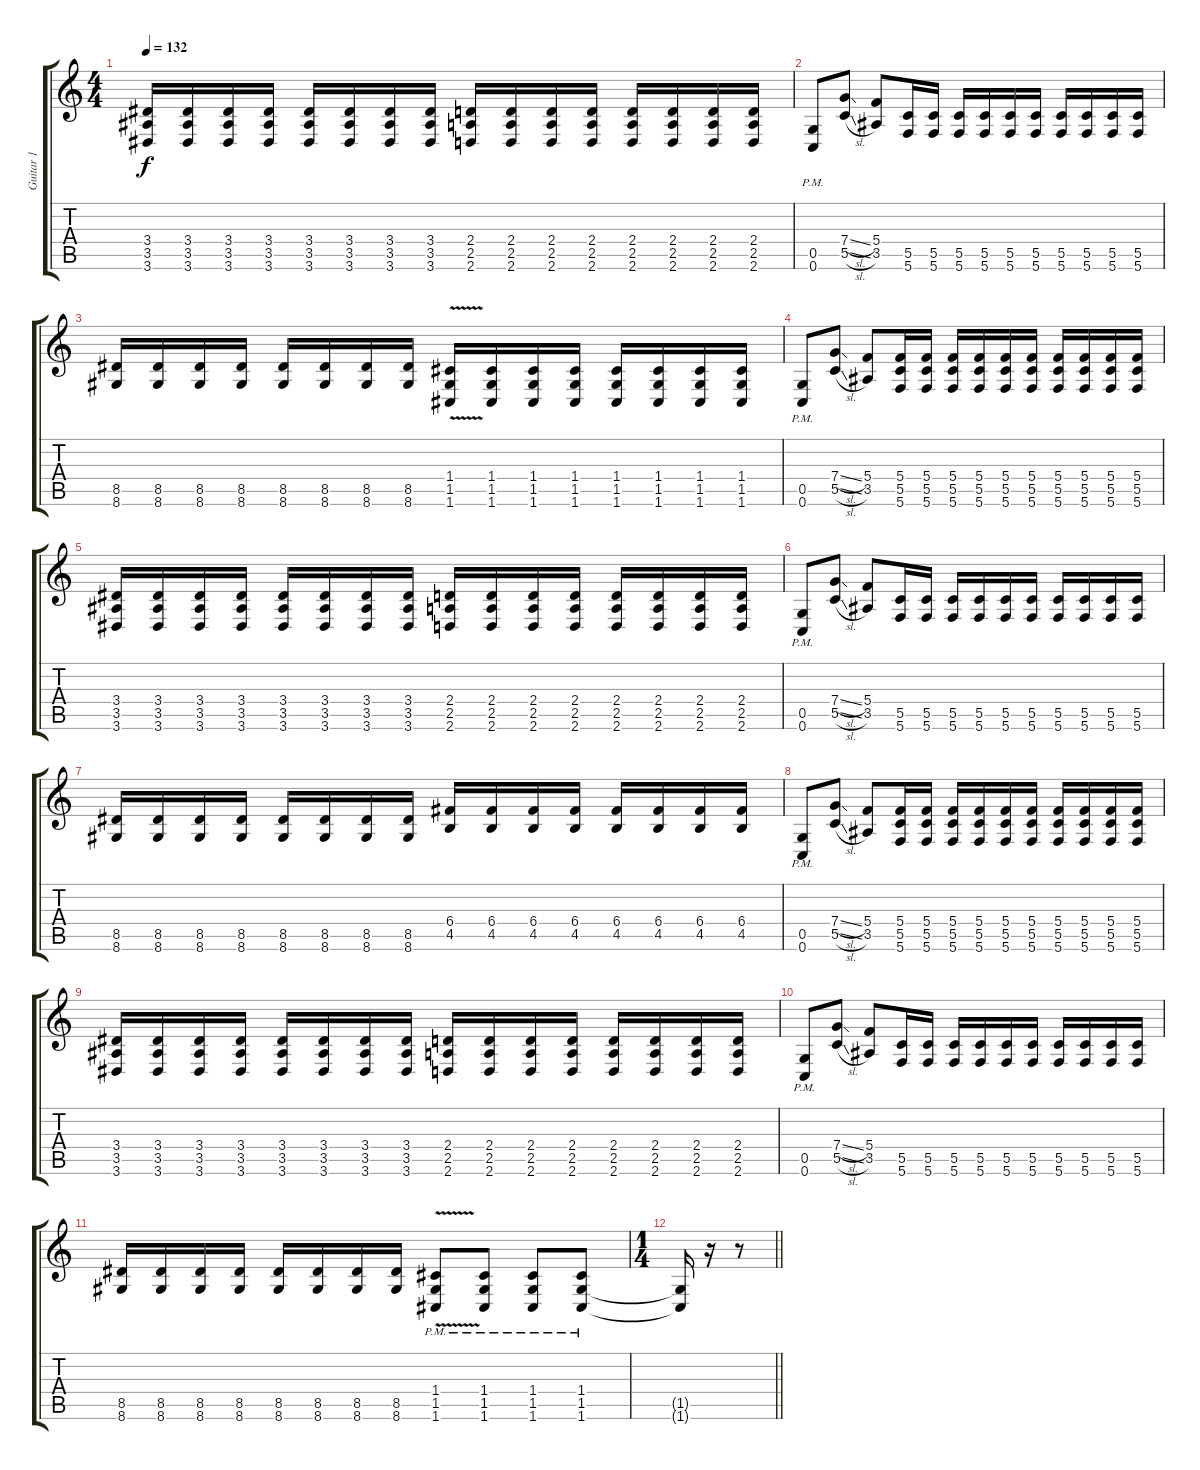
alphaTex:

\track ("Guitar 1" "Guitar 1") {instrument distortionguitar}
\staff {score tabs}
\tuning (D4 A3 F3 C3 G2 C2) {hide}
\ts (4 4)
\tempo 132
\clef g2
\ks c
(3.4 3.5 3.6).16{dy f} (3.4 3.5 3.6).16 (3.4 3.5 3.6).16 (3.4 3.5 3.6).16 (3.4 3.5 3.6).16 (3.4 3.5 3.6).16 (3.4 3.5 3.6).16 (3.4 3.5 3.6).16 (2.4 2.5 2.6).16 (2.4 2.5 2.6).16 (2.4 2.5 2.6).16 (2.4 2.5 2.6).16 (2.4 2.5 2.6).16 (2.4 2.5 2.6).16 (2.4 2.5 2.6).16 (2.4 2.5 2.6).16 |
(0.5{pm} 0.6{pm}).8 (7.4{sl} 5.5{sl}).8 (5.4 3.5).8 (5.5 5.6).16 (5.5 5.6).16 (5.5 5.6).16 (5.5 5.6).16 (5.5 5.6).16 (5.5 5.6).16 (5.5 5.6).16 (5.5 5.6).16 (5.5 5.6).16 (5.5 5.6).16 |
(8.5 8.6).16 (8.5 8.6).16 (8.5 8.6).16 (8.5 8.6).16 (8.5 8.6).16 (8.5 8.6).16 (8.5 8.6).16 (8.5 8.6).16 (1.4{v} 1.5 1.6).16 (1.4 1.5 1.6).16 (1.4 1.5 1.6).16 (1.4 1.5 1.6).16 (1.4 1.5 1.6).16 (1.4 1.5 1.6).16 (1.4 1.5 1.6).16 (1.4 1.5 1.6).16 |
(0.5{pm} 0.6{pm}).8 (7.4{sl} 5.5{sl}).8 (5.4 3.5).8 (5.4 5.5 5.6).16 (5.4 5.5 5.6).16 (5.4 5.5 5.6).16 (5.4 5.5 5.6).16 (5.4 5.5 5.6).16 (5.4 5.5 5.6).16 (5.4 5.5 5.6).16 (5.4 5.5 5.6).16 (5.4 5.5 5.6).16 (5.4 5.5 5.6).16 |
(3.4 3.5 3.6).16 (3.4 3.5 3.6).16 (3.4 3.5 3.6).16 (3.4 3.5 3.6).16 (3.4 3.5 3.6).16 (3.4 3.5 3.6).16 (3.4 3.5 3.6).16 (3.4 3.5 3.6).16 (2.4 2.5 2.6).16 (2.4 2.5 2.6).16 (2.4 2.5 2.6).16 (2.4 2.5 2.6).16 (2.4 2.5 2.6).16 (2.4 2.5 2.6).16 (2.4 2.5 2.6).16 (2.4 2.5 2.6).16 |
(0.5{pm} 0.6{pm}).8 (7.4{sl} 5.5{sl}).8 (5.4 3.5).8 (5.5 5.6).16 (5.5 5.6).16 (5.5 5.6).16 (5.5 5.6).16 (5.5 5.6).16 (5.5 5.6).16 (5.5 5.6).16 (5.5 5.6).16 (5.5 5.6).16 (5.5 5.6).16 |
(8.5 8.6).16 (8.5 8.6).16 (8.5 8.6).16 (8.5 8.6).16 (8.5 8.6).16 (8.5 8.6).16 (8.5 8.6).16 (8.5 8.6).16 (6.4 4.5).16 (6.4 4.5).16 (6.4 4.5).16 (6.4 4.5).16 (6.4 4.5).16 (6.4 4.5).16 (6.4 4.5).16 (6.4 4.5).16 |
(0.5{pm} 0.6{pm}).8 (7.4{sl} 5.5{sl}).8 (5.4 3.5).8 (5.4 5.5 5.6).16 (5.4 5.5 5.6).16 (5.4 5.5 5.6).16 (5.4 5.5 5.6).16 (5.4 5.5 5.6).16 (5.4 5.5 5.6).16 (5.4 5.5 5.6).16 (5.4 5.5 5.6).16 (5.4 5.5 5.6).16 (5.4 5.5 5.6).16 |
(3.4 3.5 3.6).16 (3.4 3.5 3.6).16 (3.4 3.5 3.6).16 (3.4 3.5 3.6).16 (3.4 3.5 3.6).16 (3.4 3.5 3.6).16 (3.4 3.5 3.6).16 (3.4 3.5 3.6).16 (2.4 2.5 2.6).16 (2.4 2.5 2.6).16 (2.4 2.5 2.6).16 (2.4 2.5 2.6).16 (2.4 2.5 2.6).16 (2.4 2.5 2.6).16 (2.4 2.5 2.6).16 (2.4 2.5 2.6).16 |
(0.5{pm} 0.6{pm}).8 (7.4{sl} 5.5{sl}).8 (5.4 3.5).8 (5.5 5.6).16 (5.5 5.6).16 (5.5 5.6).16 (5.5 5.6).16 (5.5 5.6).16 (5.5 5.6).16 (5.5 5.6).16 (5.5 5.6).16 (5.5 5.6).16 (5.5 5.6).16 |
(8.5 8.6).16 (8.5 8.6).16 (8.5 8.6).16 (8.5 8.6).16 (8.5 8.6).16 (8.5 8.6).16 (8.5 8.6).16 (8.5 8.6).16 (1.4{v pm} 1.5{pm} 1.6{pm}).8 (1.4{pm} 1.5{pm} 1.6{pm}).8 (1.4{pm} 1.5{pm} 1.6{pm}).8 (1.4{pm} 1.5{pm} 1.6{pm}).8 |
\ts (1 4)
\barLineRight lightlight
(1.5{t} 1.6{t}).16 r.16 r.8
